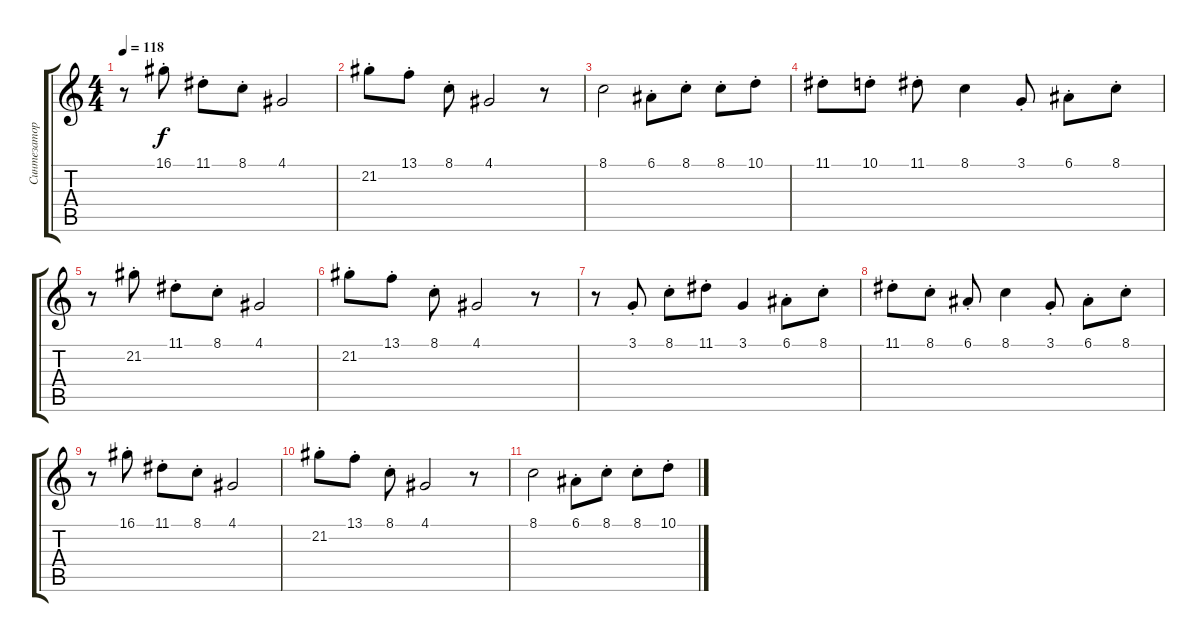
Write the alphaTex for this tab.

\track ("Синтезатор" "Синтезатор") {instrument stringensemble1}
\staff {score tabs}
\tuning (E4 B3 G3 D3 A2 E2) {hide}
\ts (4 4)
\tempo 118
\clef g2
\ks c
r.8{dy f} 16.1{st}.8 11.1{st}.8 8.1{st}.8 4.1.2 |
21.2{st}.8 13.1{st}.8 8.1{st}.8 4.1.2 r.8 |
8.1.2 6.1{st}.8 8.1{st}.8 8.1{st}.8 10.1{st}.8 |
11.1{st}.8 10.1{st}.8 11.1{st}.8 8.1.4 3.1{st}.8 6.1{st}.8 8.1{st}.8 |
r.8 21.2{st}.8 11.1{st}.8 8.1{st}.8 4.1.2 |
21.2{st}.8 13.1{st}.8 8.1{st}.8 4.1.2 r.8 |
r.8 3.1{st}.8 8.1{st}.8 11.1{st}.8 3.1.4 6.1{st}.8 8.1{st}.8 |
11.1{st}.8 8.1{st}.8 6.1{st}.8 8.1.4 3.1{st}.8 6.1{st}.8 8.1{st}.8 |
r.8 16.1{st}.8 11.1{st}.8 8.1{st}.8 4.1.2 |
21.2{st}.8 13.1{st}.8 8.1{st}.8 4.1.2 r.8 |
8.1.2 6.1{st}.8 8.1{st}.8 8.1{st}.8 10.1{st}.8
